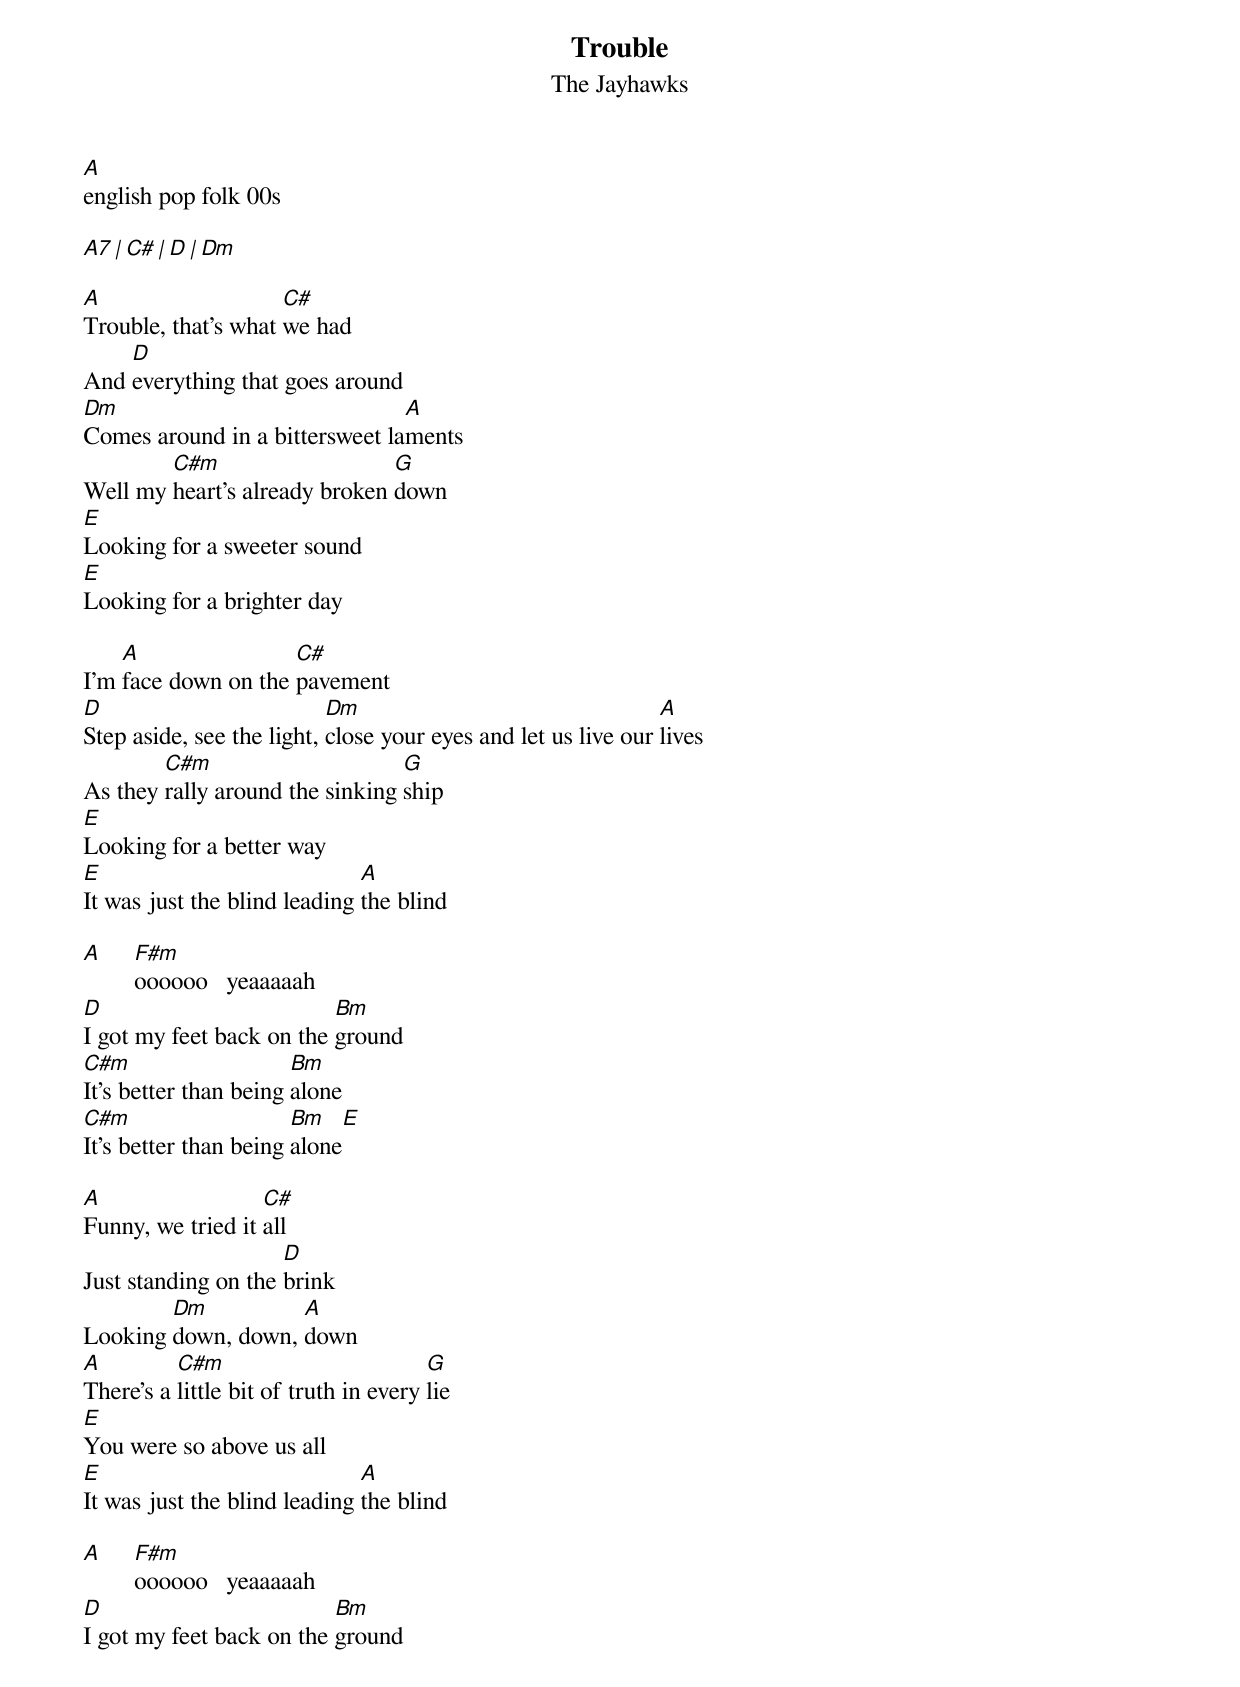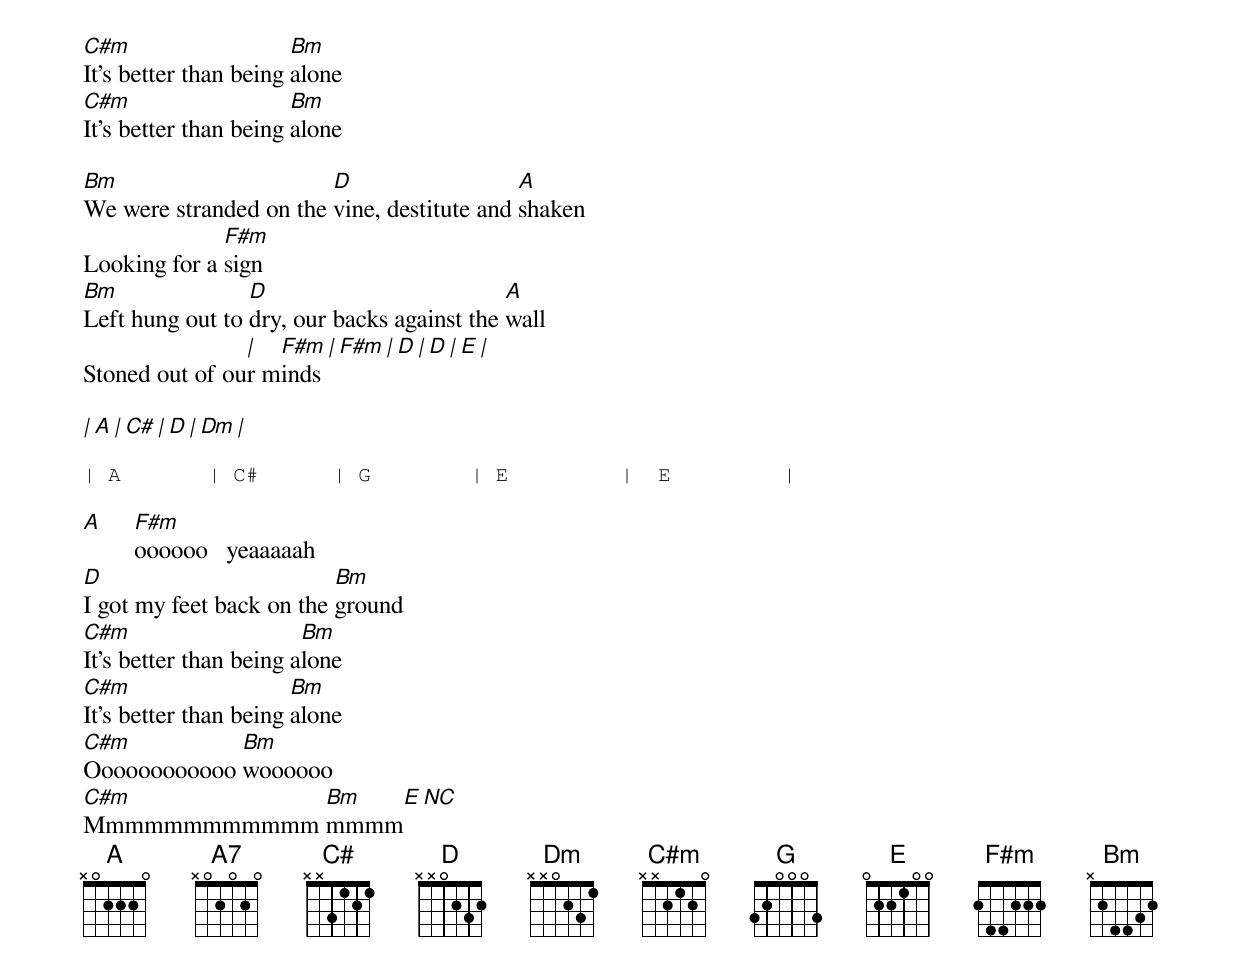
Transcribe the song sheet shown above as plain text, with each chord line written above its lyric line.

Trouble
The Jayhawks
A
english pop folk 00s

A7      | C#      | D        | Dm

A                    C#
Trouble, that's what we had
    D
And everything that goes around
Dm                              A
Comes around in a bittersweet laments
        C#m                    G
Well my heart's already broken down
E
Looking for a sweeter sound
E
Looking for a brighter day

    A                C#
I'm face down on the pavement
D                          Dm                                  A
Step aside, see the light, close your eyes and let us live our lives
        C#m                      G
As they rally around the sinking ship
E
Looking for a better way
E                             A
It was just the blind leading the blind

A    F#m
     oooooo   yeaaaaah
D                         Bm
I got my feet back on the ground
C#m                    Bm
It's better than being alone
C#m                    Bm          E
It's better than being alone

A                  C#
Funny, we tried it all
                     D
Just standing on the brink
        Dm          A
Looking down, down, down
A         C#m                          G
There's a little bit of truth in every lie
E
You were so above us all
E                             A
It was just the blind leading the blind

A    F#m
     oooooo   yeaaaaah
D                         Bm
I got my feet back on the ground
C#m                    Bm
It's better than being alone
C#m                    Bm
It's better than being alone

Bm                      D                   A
We were stranded on the vine, destitute and shaken
              F#m
Looking for a sign
Bm               D                          A
Left hung out to dry, our backs against the wall
                |  F#m    |  F#m    |  D    |  D    |  E     |
Stoned out of our minds

| A       | C#      | D        | Dm        |

| A       | C#      | G        | E         |  E         |

A    F#m
     oooooo   yeaaaaah
D                         Bm
I got my feet back on the ground
C#m                     Bm
It's better than being alone
C#m                    Bm
It's better than being alone
C#m          Bm
Oooooooooooo woooooo
C#m          Bm        E (NC)
Mmmmmmmmmmmm mmmm
